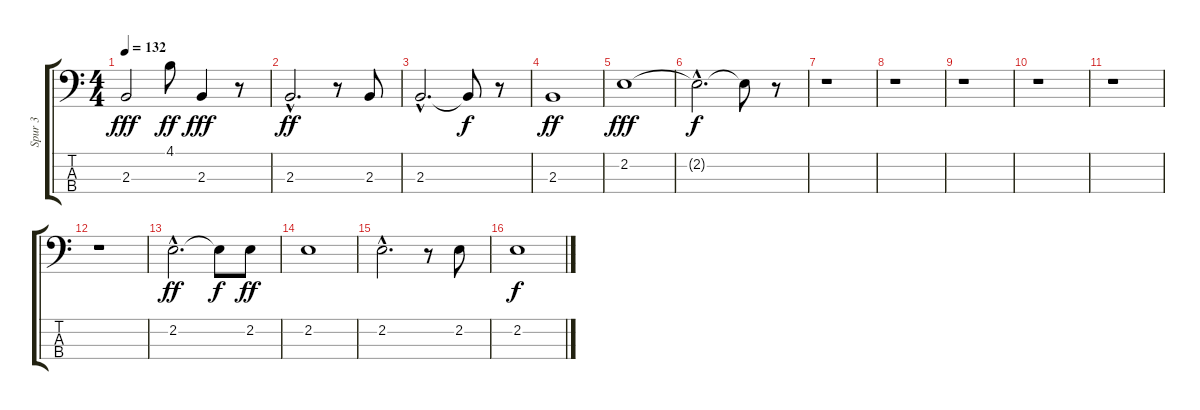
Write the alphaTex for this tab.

\track ("Spur 3" "Spur 3") {instrument fretlessbass}
\staff {score tabs}
\tuning (G2 D2 A1 E1) {hide}
\ts (4 4)
\tempo 132
\clef f4
\ks c
2.3.2{dy fff} 4.1.8{dy ff} 2.3.4{dy fff} r.8 |
2.3{hac}.2{d dy ff} r.8 2.3.8 |
2.3{hac}.2{d} 2.3{t}.8{dy f} r.8 |
2.3.1{dy ff} |
2.2.1{dy fff} |
2.2{hac t}.2{d dy f} 2.2{t}.8 r.8 |
r.1 |
r.1 |
r.1 |
r.1 |
r.1 |
r.1 |
2.2{hac}.2{d dy ff} 2.2{t}.8{dy f} 2.2.8{dy ff} |
2.2.1 |
2.2{hac}.2{d} r.8 2.2.8 |
2.2.1{dy f}
